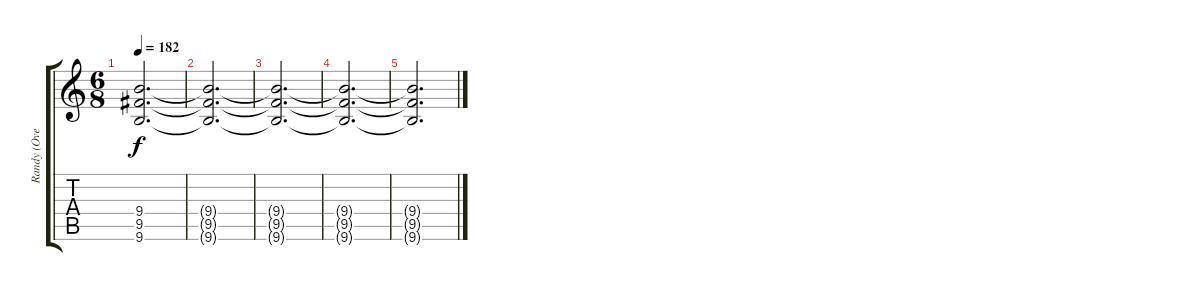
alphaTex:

\track ("Randy (Overdriven Guitar)" "Randy (Ove") {instrument overdrivenguitar}
\staff {score tabs}
\tuning (E4 B3 G3 D3 A2 D2) {hide}
\ts (6 8)
\tempo 182
\clef g2
\ks c
(9.4{t} 9.5{t} 9.6{t}).2{d dy f} |
(9.4{t} 9.5{t} 9.6{t}).2{d} |
(9.4{t} 9.5{t} 9.6{t}).2{d} |
(9.4{t} 9.5{t} 9.6{t}).2{d} |
(9.4{t} 9.5{t} 9.6{t}).2{d}
